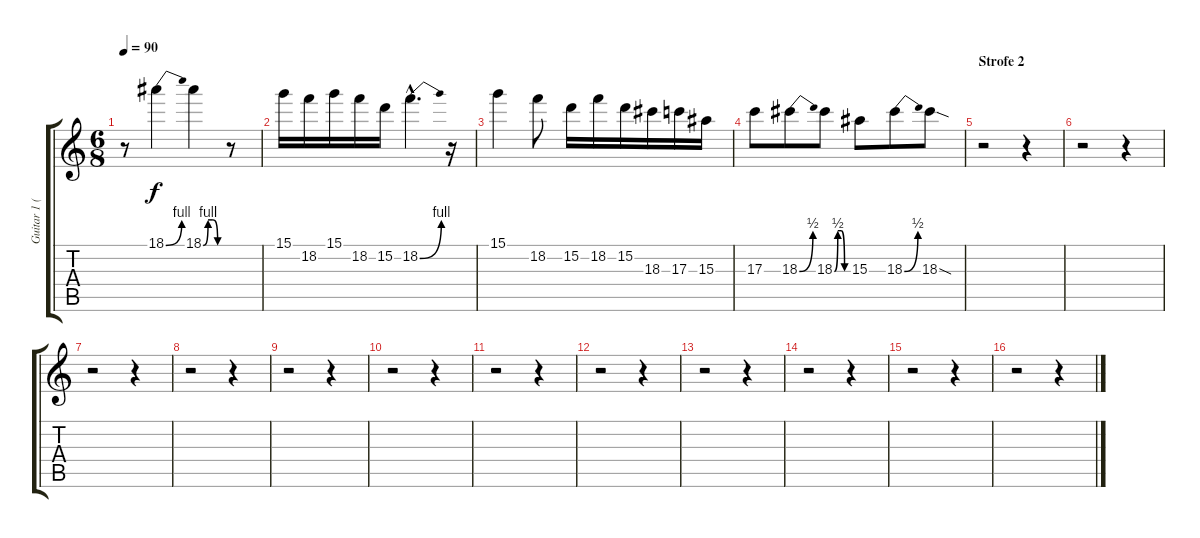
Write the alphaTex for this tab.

\track ("Guitar 1 (overdriven)" "Guitar 1 (") {instrument overdrivenguitar}
\staff {score tabs}
\tuning (E4 B3 G3 D3 A2 E2) {hide}
\ts (6 8)
\tempo 90
\clef g2
\ks c
r.8{dy f} 18.1{be (bend 0 0 60 4)}.4 18.1{be (custom 0 0 15 4 30 4 45 0 60 0)}.4 r.8 |
15.1.16 18.2.16 15.1.16 18.2.16 15.2.16 18.2{be (bend 0 0 60 4) hac}.4{d} r.16 |
15.1.4 18.2.8 15.2.16 18.2.16 15.2.16 18.3.16 17.3.16 15.3.16 |
17.3.8 18.3{be (bend 0 0 60 2)}.8 18.3{be (custom 0 0 15 2 30 2 45 0 60 0)}.8 15.3.8 18.3{be (bend 0 0 60 2)}.8 18.3{sod}.8 |
\section ("" "Strofe 2")
r.2 r.4 |
r.2 r.4 |
r.2 r.4 |
r.2 r.4 |
r.2 r.4 |
r.2 r.4 |
r.2 r.4 |
r.2 r.4 |
r.2 r.4 |
r.2 r.4 |
r.2 r.4 |
r.2 r.4
